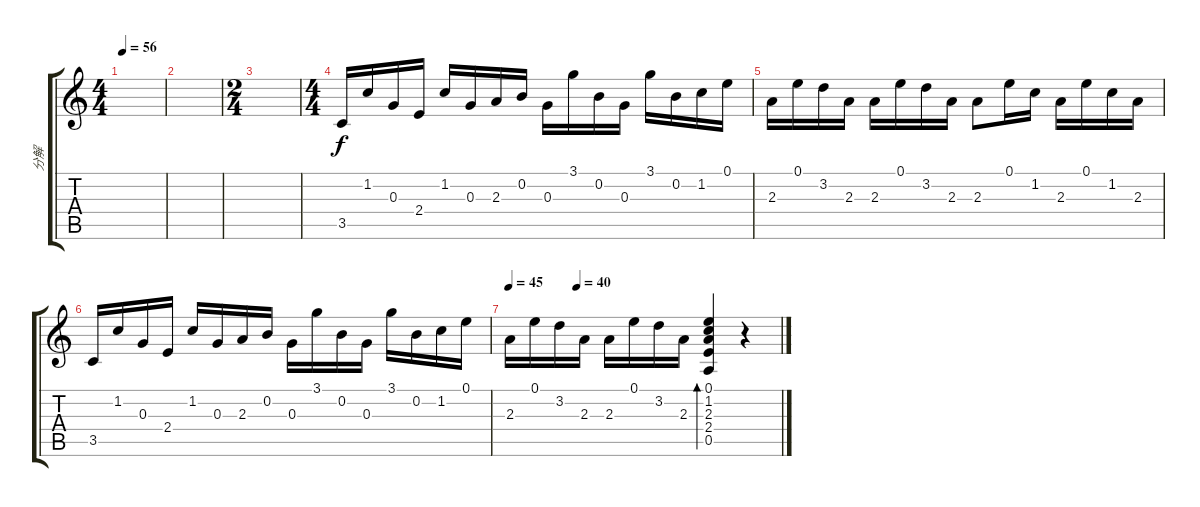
\track ("分解" "分解") {instrument electricguitarclean}
\staff {score tabs}
\tuning (E4 B3 G3 D3 A2 E2) {hide}
\ts (4 4)
\tempo 56
\clef g2
\ks c
|
|
\ts (2 4)
|
\ts (4 4)
3.5.16 1.2.16 0.3.16 2.4.16 1.2.16 0.3.16 2.3.16 0.2.16 0.3.16 3.1.16 0.2.16 0.3.16 3.1.16 0.2.16 1.2.16 0.1.16 |
2.3.16 0.1.16 3.2.16 2.3.16 2.3.16 0.1.16 3.2.16 2.3.16 2.3.8 0.1.16 1.2.16 2.3.16 0.1.16 1.2.16 2.3.16 |
3.5.16 1.2.16 0.3.16 2.4.16 1.2.16 0.3.16 2.3.16 0.2.16 0.3.16 3.1.16 0.2.16 0.3.16 3.1.16 0.2.16 1.2.16 0.1.16 |
\tempo 45
\tempo (40 0.25)
2.3.16 0.1.16 3.2.16 2.3.16 2.3.16 0.1.16 3.2.16 2.3.16 (0.1 1.2 2.3 2.4 0.5).4{bd 240} r.4
